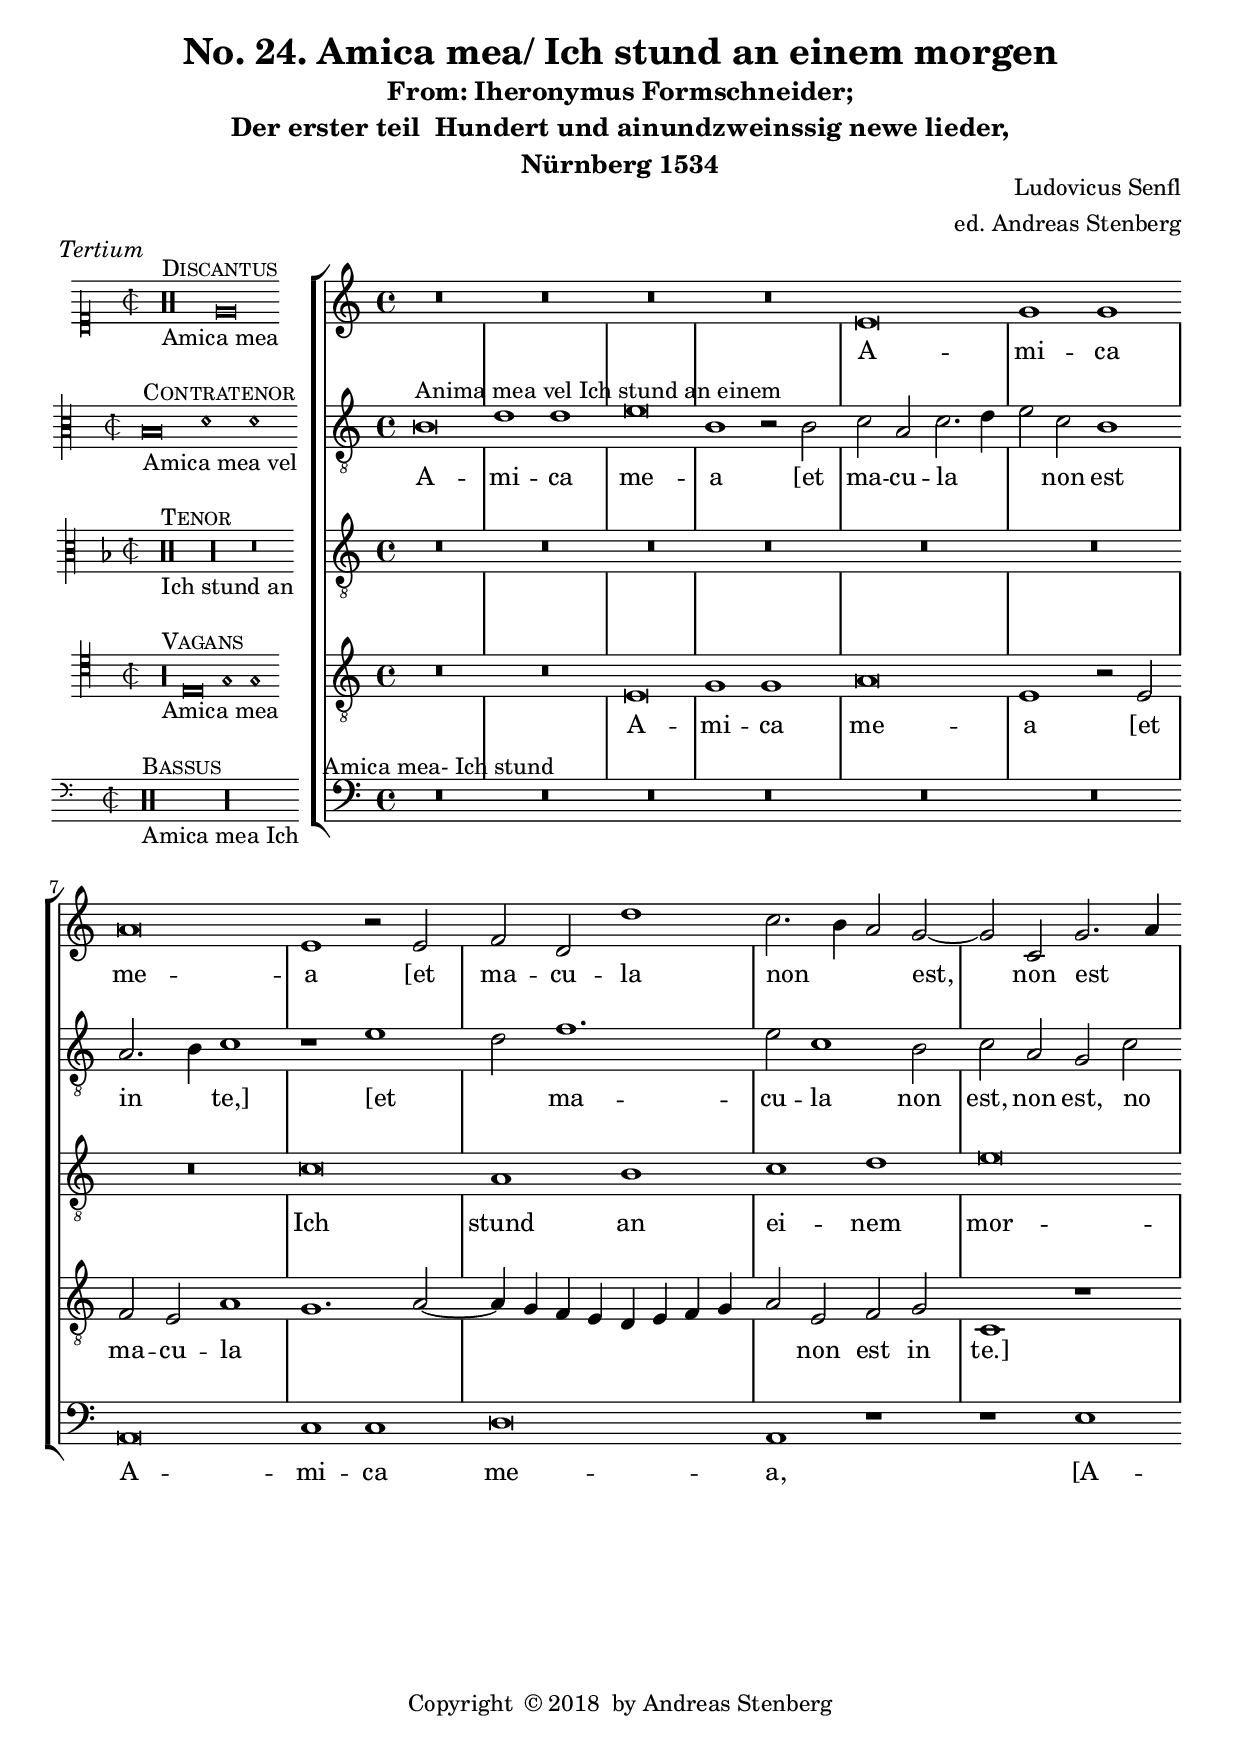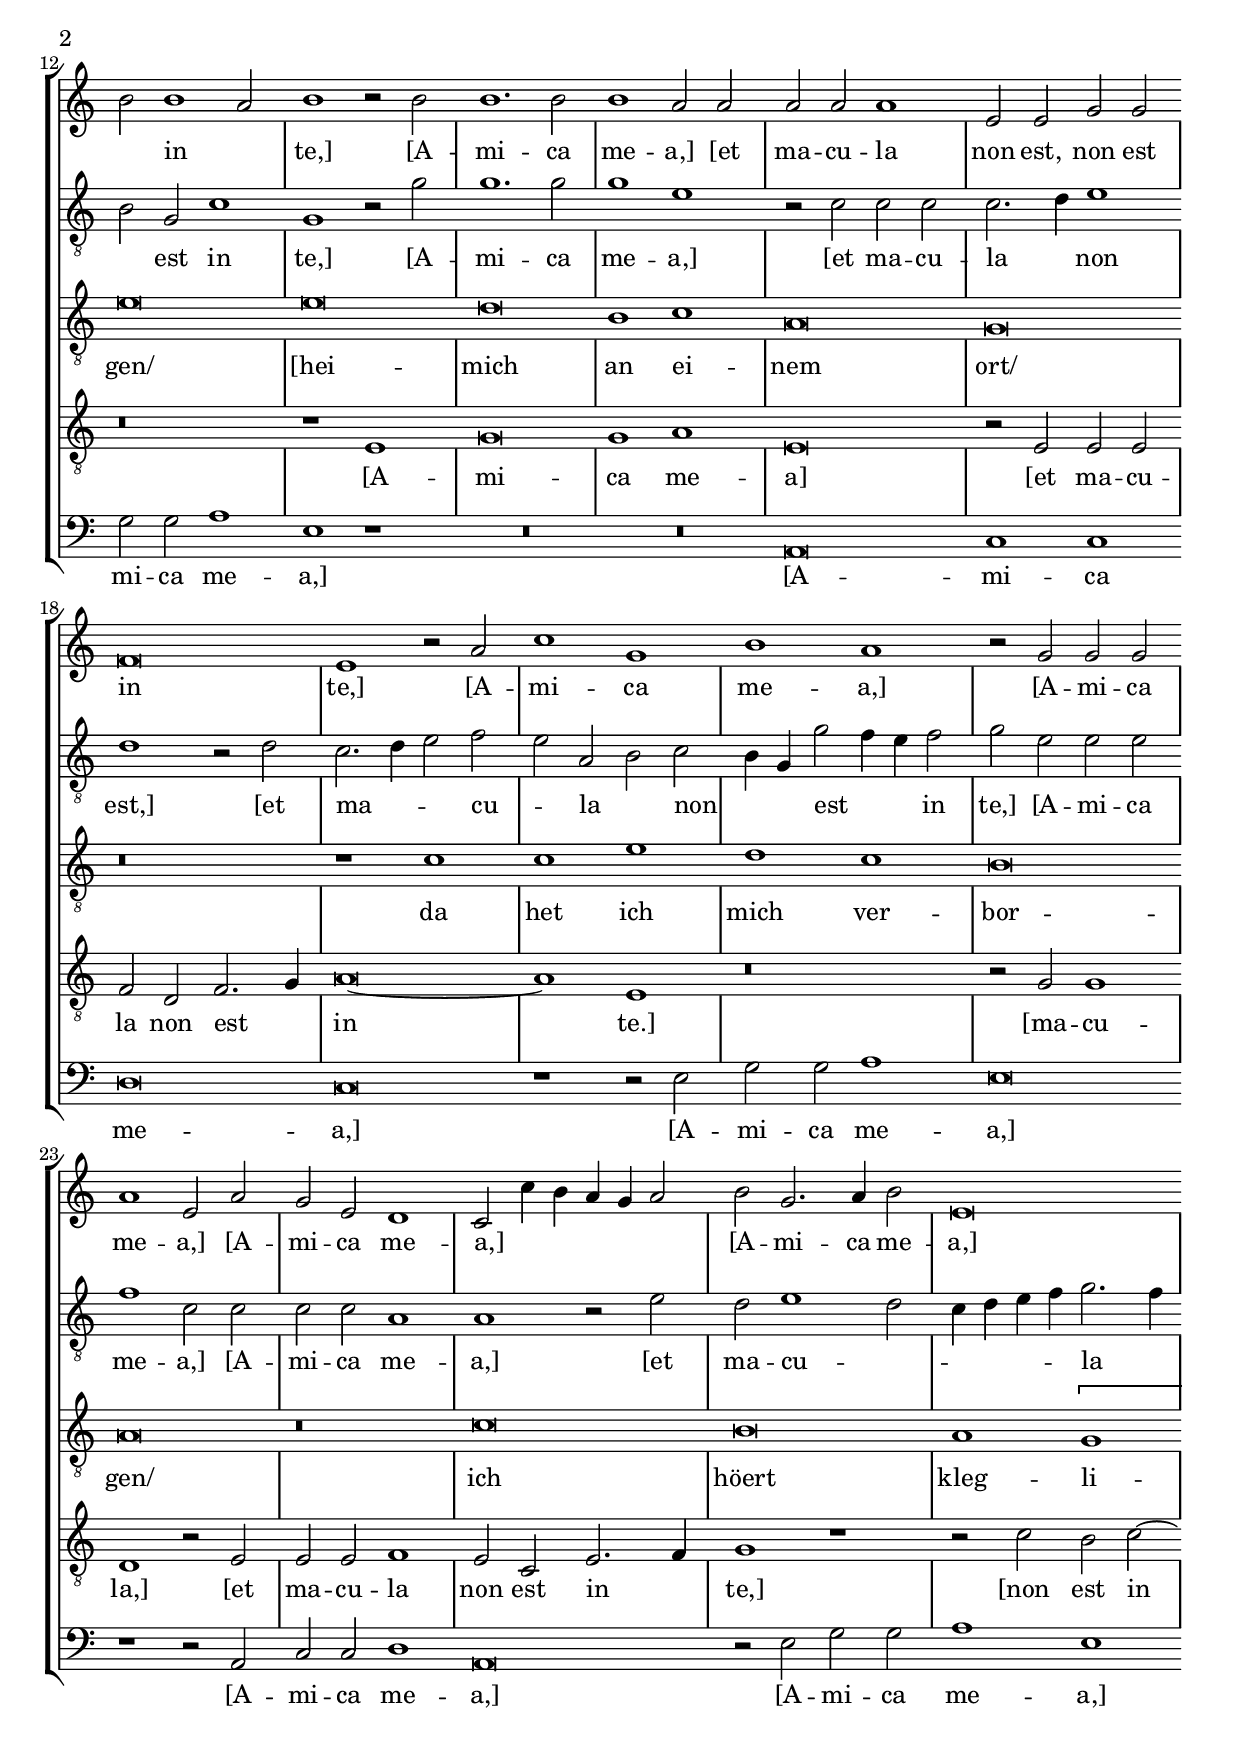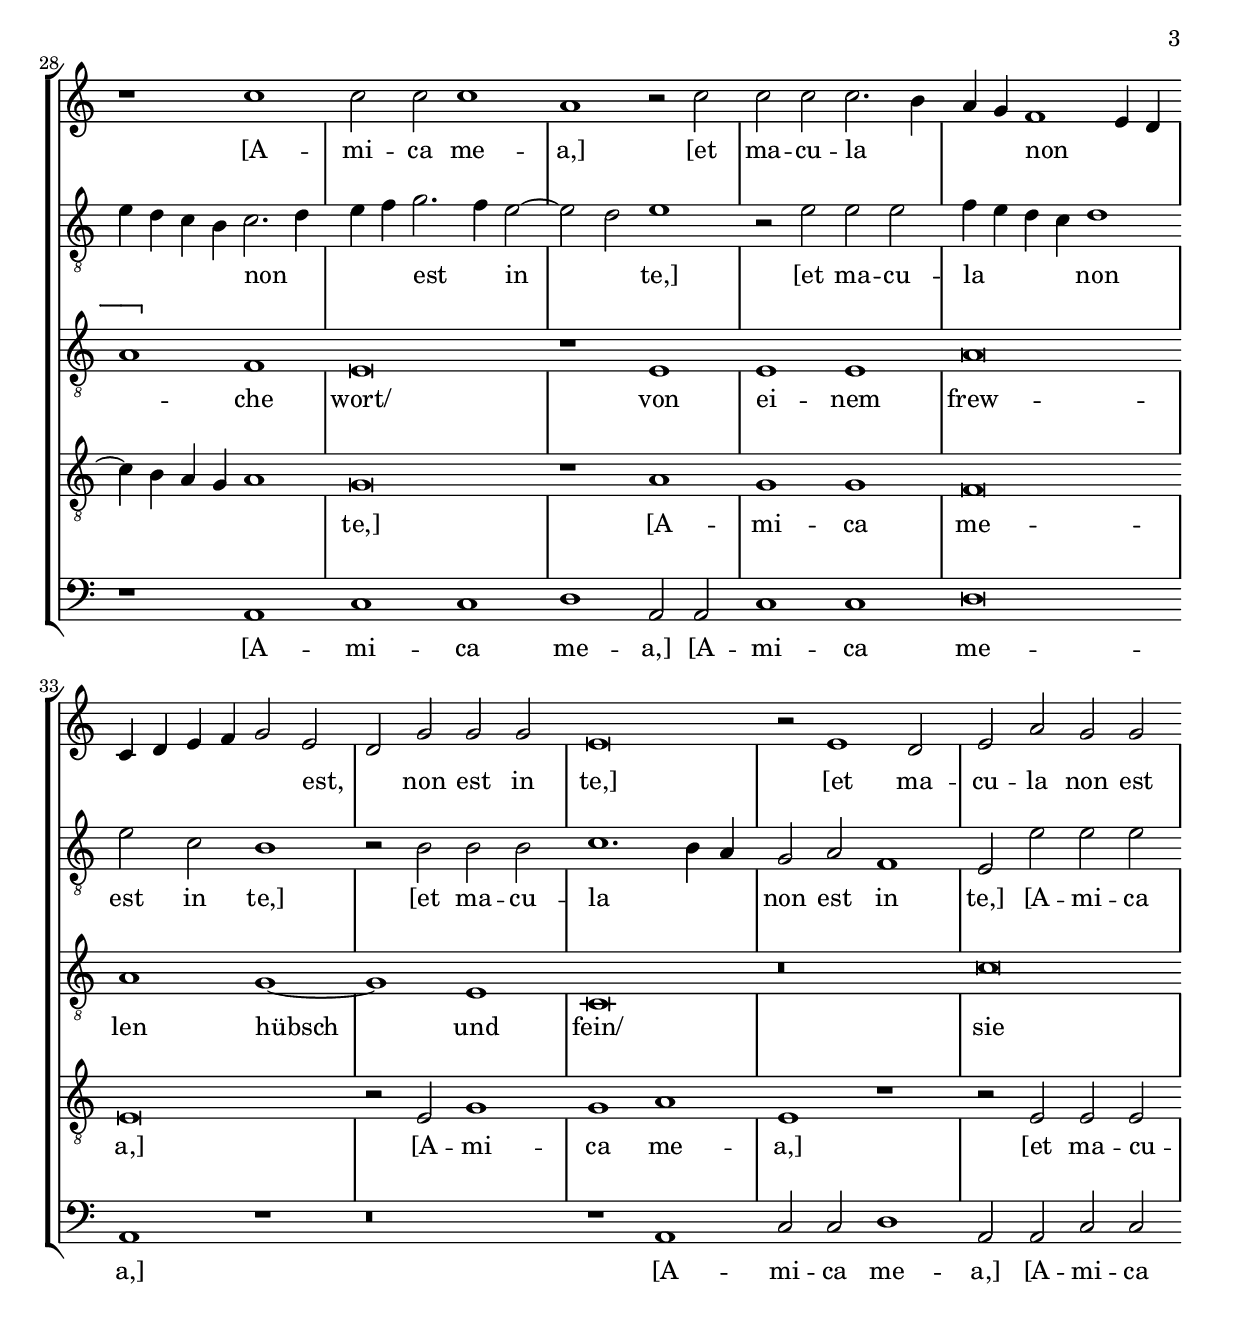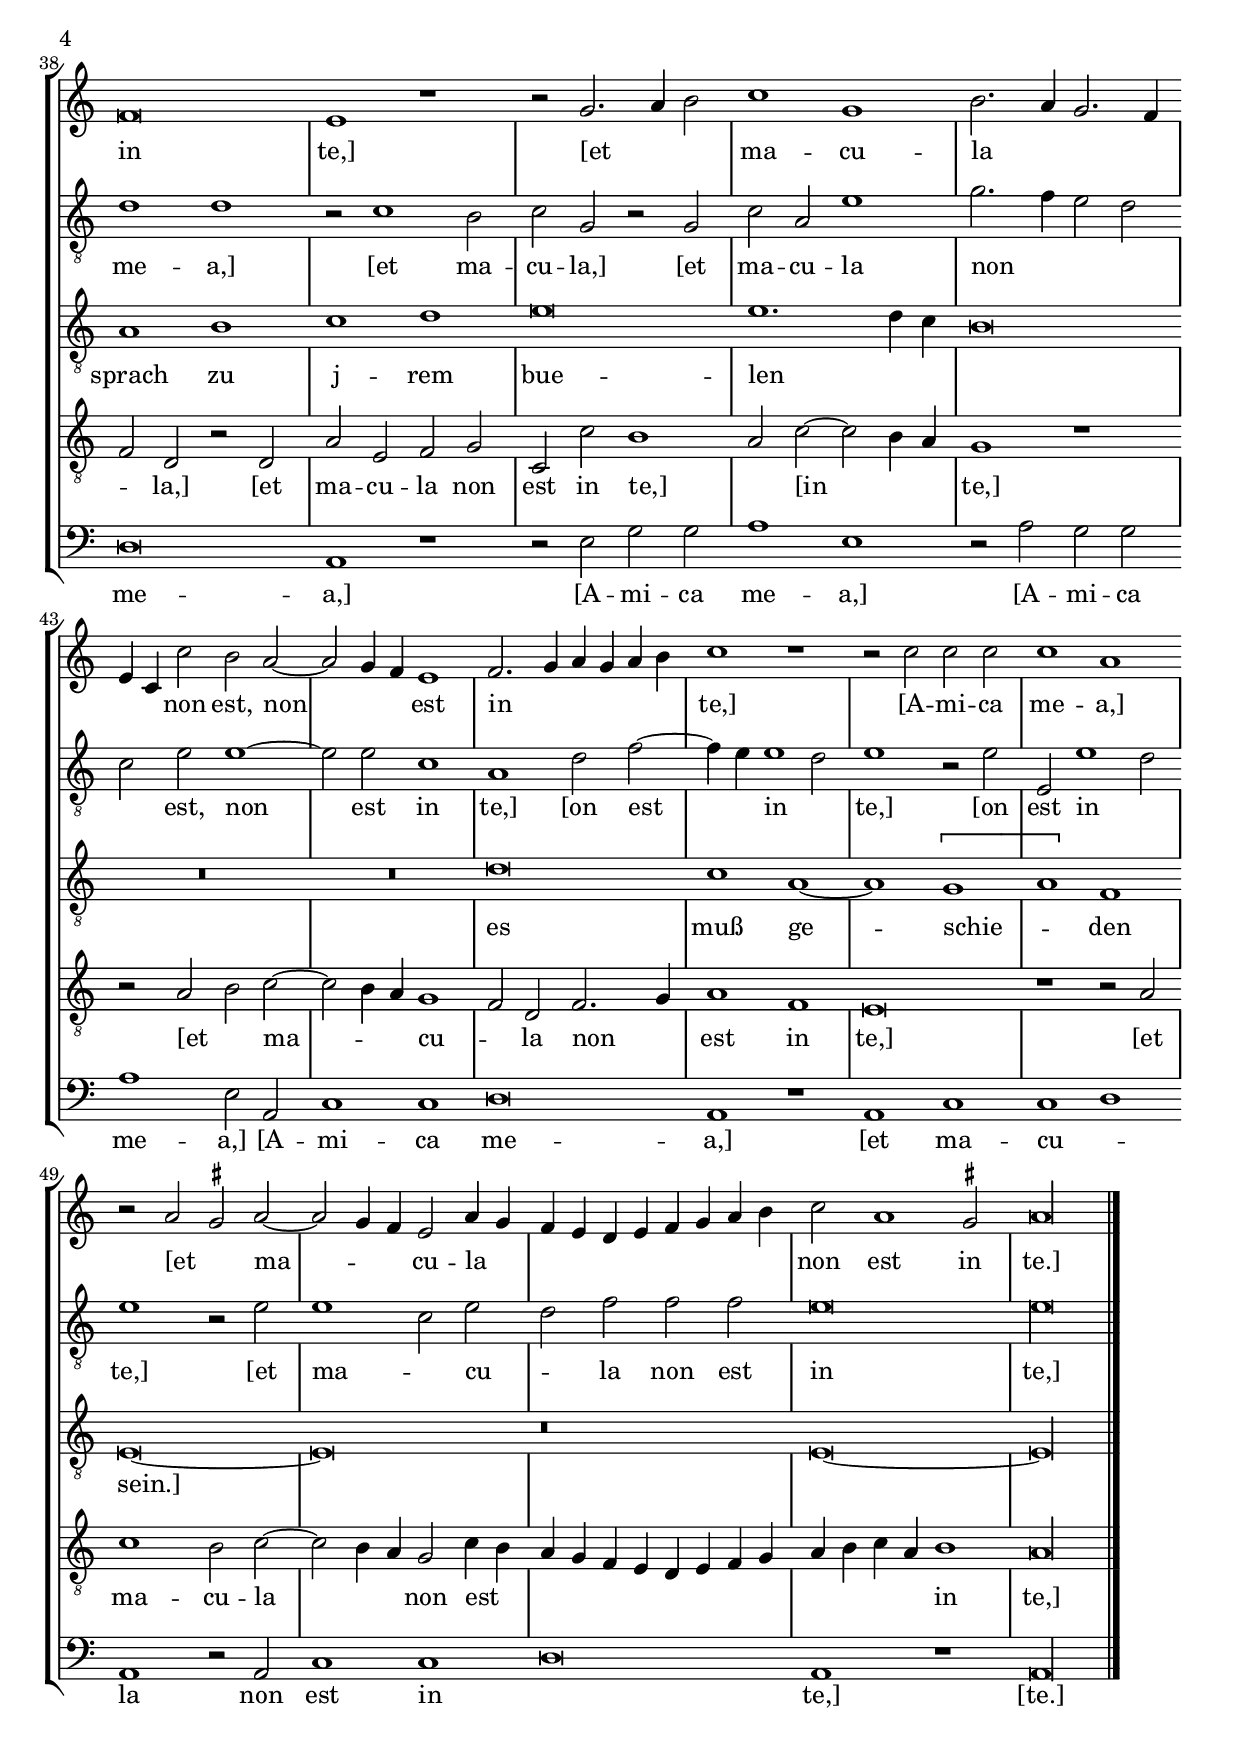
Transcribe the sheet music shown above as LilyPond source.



%%%%%%%%%%%%%%%%%%%%%%%%%%%%%%%%%%%%%%%%%%%%%%%%%%%%%%%%%%%%%%%%%%%
% This is a template based on the usual four part choir templater %
% where the voices have common lyrics at the the start but split  %
% to separate lyrics after a while.				  %
% This template is modyfied by AS from the one in the lilypond    %
% documentation.						  %
% This template is to be used for instance for fairly simple      %
% settings where the stanzas are set homophonicaly but twhere the %
% Chorus contains polyphony that require separate underlay for    %
% the different voices.						  %
%%%%%%%%%%%%%%%%%%%%%%%%%%%%%%%%%%%%%%%%%%%%%%%%%%%%%%%%%%%%%%%%%%%
\version "2.18.0"
\include "deutsch.ly"
ficta = \once \set suggestAccidentals =##t
\header {
  title = "No. 24. Amica mea/ Ich stund an einem morgen"
  subtitle = \markup \center-column { "From: Iheronymus Formschneider;" "Der erster teil  Hundert und ainundzweinssig newe lieder," "Nürnberg 1534" }
  composer = "Ludovicus Senfl"
  arranger = "ed. Andreas Stenberg"
  poet = ""
  meter =""
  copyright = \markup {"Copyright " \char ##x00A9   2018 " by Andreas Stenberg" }
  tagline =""
}
global = {
  \key c \major
}

sopMusic = \relative c'' {

  \set Score.tempoHideNote = ##t
  \tempo 1 = 86
  \time 4/4
  \set Timing.measureLength = #(ly:make-moment 4/2)
  \override Staff.BarLine.transparent = ##t
  R\breve*4
  e,\breve
  g1 g1
  a\breve
  e1 r2 e2
  f2 d2 d'1
  c2.( h4 a2) g2~
  g2 c,2 g'2.( a4
  h2) h1( a2)
  h1 r2 h2
  h1. h2				%% end of first line in orig.
  h1 a2 a2
  a2 a2 a1
  e2 e2 g2 g2
  f\breve
  e1 r2 a2
  c1 g1
  h1 a1
  r2 g2 g2 g2
  a1 e2 a2
  g2 e2 d1
  c2( c'4 h4 a4 g4 a2)			%% end of second line
  h2 g2. a4 h2
  e,\breve
  r1 c'1
  c2 c2 c1
  a1 r2 c2
  c2 c2 c2.( h4
  a4 g4) f1( e4 d4
  c4 d4 e4 f4 g2) e2(
  d2) g2 g2 g2
  e\breve				%% end of third line and first page
  r2 e1 d2
  e2 a2 g2 g2
  f\breve
  e1 r1
  r2 g2.( a4 h2)
  c1 g1
  h2.( a4 g2. f4
  e4 c4) c'2 h2 a2~(
  a2 g4 f4) e1
  f2.( g4 a4 g4 a4 h4) 			%% end of fourth line (first on second page)
  c1 r1
  r2 c2 c2 c2
  c1 a1
  r2 a2( \ficta gis2) a2~(
  a2 g4 f4) e2 a4( g4
  f4 e4 d4 e4 f4 g4 a4 h4)
  c2 a1 \ficta gis2
  \cadenzaOn
  a\longa
  \revert Staff.BarLine.transparent
  \bar "||"
}
sopWords = \lyricmode {
  A -- mi -- ca me -- a
  [et ma -- cu -- la non est, non  est in te,]
  [A -- mi -- ca me -- a,]
  [et ma -- cu -- la non est, non est in te,]
  [A -- mi -- ca me -- a,]
  [A -- mi -- ca me -- a,]
  [A -- mi -- ca me -- a,]
  [A -- mi -- ca me -- a,]
  [A -- mi -- ca me -- a,]
  [et ma -- cu -- la non est, non est in te,]
  [et ma -- cu -- la non est in te,]
  [et ma -- cu -- la non est, non est in te,]
  [A -- mi -- ca me -- a,]
  [et ma -- cu -- la non est in te.]
}
altoMusic = \relative c' {
  \clef "treble_8"
  \override Staff.BarLine.transparent = ##t
  h\breve^"Anima mea vel Ich stund an einem"
  d1 d1
  e\breve
  h1 r2 h2
  c2 a2 c2.( d4
  e2) c2 h1
  a2.( h4) c1
  r1 e1(
  d2) f1.
  e2 c1 h2
  c2 a2 g2 c2(				%% end of first line in orig.
  h2) g2 c1
  g1 r2 g'2
  g1. g2
  g1 e1
  r2 c2 c2 c2
  c2.( d4) e1
  d1 r2 d2
  c2.( d4 e2) f2(
  e2) a,2( h2) c2(
  h4 g4) g'2( f4 e4) 			%% end of second line and first page
  f2
  g2 e2 e2 e2
  f1 c2 c2
  c2 c2 a1
  a1 r2 e'2
  d2 e1( d2
  c4 d4 e4 f4) g2.( f4
  e4 d4 c4 h4) c2.( d4
  e4 f4) g2.( f4)				%% end of  third line (first on second page)
  e2~(
  e2 d2) e1
  r2 e2 e2 e2
  f4( e4 d4 c4) d1
  e2 c2 h1
  r2 h2 h2 h2
  c1.( h4 a4)
  g2 a2 f1
  e2 e'2 e2 e2
  d1 d1
  r2 c1 h2				%% end of fourth line
  c2 g2 r2 g2
  c2 a2 e'1
  g2.( f4 e2 d2
  c2) e2 e1~
  e2 e2 c1
  a1 d2 f2~(
  f4 e4) e1( d2)
  e1 r2 e2
  e,2 e'1( d2)
  e1					%% end of fifth line and second page
  r2 e2
  e1( c2) e2(
  d2) f2 f2 f2
  e\breve
  \cadenzaOn
  e\longa
  \revert Staff.BarLine.transparent
}
altoWords = \lyricmode {
  A -- mi -- ca me -- a
  [et ma -- cu -- la non est in te,]
  [et ma -- cu -- la non est,
  non est, no est in te,]
  [A -- mi -- ca me -- a,]
  [et ma -- cu -- la non est,]
  [et ma -- cu -- la non est in te,]
  [A -- mi -- ca me -- a,]
  [A -- mi -- ca me -- a,]
  [et ma -- cu -- la non est in te,]
  [et ma -- cu -- la non est in te,]
  [et ma -- cu -- la non est in te,]
  [A -- mi -- ca me -- a,]
  [et ma -- cu -- la,]
  [et ma -- cu -- la non est, non est in te,]
  [on est in te,]
  [on est in te,]
  [et ma -- cu -- la non est in te,]
}
tenorMusic = \relative c' {
  \clef "G_8"
  \override Staff.BarLine.transparent = ##t
  R\breve*7
  c\breve
  a1 h1
  c1 d1
  e\breve
  e\breve
  e\breve
  d\breve
  h1 c1
  a\breve
  g\breve
  r\breve
  r1 c1
  c1 e1
  d1 c1
  h\breve
  a\breve
  r\breve
  c\breve
  h\breve
  a1 \[g1\melisma
  a1\]\melismaEnd 					%% end of first line in orig.
  f1
  e\breve
  r1 e1
  e1 e1
  a\breve
  a1 g1~
  g1 e1
  c\breve
  r\breve
  c'\breve
  a1 h1
  c1 d1
  e\breve
  e1.\melisma d4 c4
  h\breve\melismaEnd
  R\breve*2
  d\breve
  c1 a1~
  a1 \[g1\melisma
  a1\]\melismaEnd f1
  e\breve~
  e\breve
  r\breve
  e\breve~
  \cadenzaOn
  e\longa
  \revert Staff.BarLine.transparent
}
tenorWords = \lyricmode {
  Ich stund an ei -- nem mor -- gen/
  [hei -- mich an ei -- nem ort/
  da het ich mich ver -- bor -- gen/
  ich höert kleg -- li -- che wort/
  von ei -- nem frew -- len hübsch und fein/
  sie sprach zu j -- rem bue -- len es muß ge -- schie -- den sein.]
}
tenorIIMusic = \relative c' {
  \clef "G_8"
  \override Staff.BarLine.transparent = ##t
  R\breve*2
  e,\breve
  g1 g1
  a\breve
  e1 r2 e2
  f2 e2 a1(
  g1. a2~
  a4 g4 f4 e4 d4 e4 f4 g4
  a2) e2 f2 g2
  c,1 r1
  r\breve
  r1 e1							%% end of first line and first page
  g\breve
  g1 a1
  e\breve
  r2 e2 e2 e2
  f2 d2 f2.( g4)
  a\breve~
  a1 e1
  r\breve
  r2 g2 g1
  d1 r2 e2
  e2 e2 f1
  e2 c2 e2.( f4)
  g1 r1
  r2 c2							%% end of second line (first on second page)
  h2 c2~(
  c4 h4 a4 g4 a1)
  g\breve
  r1 a1
  g1 g1
  f\breve
  e\breve
  r2 e2 g1
  g1 a1
  e1 r1
  r2 e2
  e2 e2( f2) d2
  r2 d2 a'2 e2
  f2 g2 c,2 c'2
  h1(							%% end of third line
  a2) c2~(
  c2 h4 a4)
  g1 r1
  r2 a2( h2) c2~(
  c2 h4 a4) g1(
  f2) d2 f2.( g4)
  a1 f1
  e\breve
  r1 r2 a2
  c1 h2 c2~(
  c2 h4 a4) g2 c4( h4					%% end of fourth line and second page
  a4 g4 f4 e4 d4 e4 f4 g4
  a4 h4 c4 a4) h1
  \cadenzaOn
  a\longa
  \revert Staff.BarLine.transparent
  \bar "|."
}
tenorIIWords = \lyricmode {
  A -- mi -- ca me -- a
  [et ma -- cu -- la non est in te.]
  [A -- mi -- ca me -- a]
  [et ma -- cu -- la non est in te.]
  [ma -- cu -- la,]
  [et ma -- cu -- la non est in te,]
  [non est in te,]
  [A -- mi -- ca me -- a,]
  [A -- mi -- ca me -- a,]
  [et ma -- cu -- la,]
  [et ma -- cu -- la non est in te,]
  [in te,]
  [et ma -- cu -- la non est in te,]
  [et ma -- cu -- la non est in te,]
}
bassMusic = \relative c {
  \override Staff.BarLine.transparent = ##t
  R\breve*6^"Amica mea- Ich stund"
  a\breve
  c1 c1
  d\breve
  a1 r1
  r1 e'1
  g2 g2 a1
  e1 r1
  R\breve*2
  a,\breve
  c1 c1
  d\breve
  c\breve
  r1 r2 e2
  g2 g2 a1
  e\breve
  r1 r2 a,2
  c2 c2						%% end of first line and first page
  d1
  a\breve
  r2 e'2 g2 g2
  a1 e1
  r1 a,1
  c1 c1
  d1 a2 a2
  c1 c1
  d\breve
  a1 r1
  r\breve
  r1 a1
  c2 c2 d1
  a2 a2 c2 c2
  d\breve
  a1 r1						%% end of second line (first on second page)
  r2 e'2 g2 g2
  a1 e1
  r2 a2 g2 g2
  a1 e2 a,2
  c1 c1
  d\breve
  a1 r1
  a1 c1
  c1( d1)
  a1 r2 a2
  c1 c1(
  d\breve)
  a1 r1
  \cadenzaOn
  a\longa
  \revert Staff.BarLine.transparent
}
bassWords = \lyricmode {
  A -- mi -- ca me -- a,
  [A -- mi -- ca me -- a,]
  [A -- mi -- ca me -- a,]
  [A -- mi -- ca me -- a,]
  [A -- mi -- ca me -- a,]
  [A -- mi -- ca me -- a,]
  [A -- mi -- ca me -- a,]
  [A -- mi -- ca me -- a,]
  [A -- mi -- ca me -- a,]
  [A -- mi -- ca me -- a,]
  [A -- mi -- ca me -- a,]
  [A -- mi -- ca me -- a,]
  [A -- mi -- ca me -- a,]
  [et ma -- cu -- la non est in te,]
  [te.]
}
incipitDiscantus = \markup {
  \score {
    {
      %      \set Staff.instrumentName = #"Tenor "
      \override NoteHead.style = #'neomensural
      \override Rest.style = #'neomensural
      \override Staff.TimeSignature.style = #'mensural
      \cadenzaOn
      \clef "petrucci-c1"
      \key c \major
      \time 2/2

      r\maxima ^\markup { \smallCaps"Discantus"} _"Amica mea"
      e'\breve
    }
    \layout {
      \context {
        \Voice
        \remove "Ligature_bracket_engraver"
        \consists "Mensural_ligature_engraver"
      }
      line-width = 4.5\cm
    }
  }
}


incipitAltus = \markup {
  \score {
    {
      %      \set Staff.instrumentName = #"Tenor "
      \override NoteHead.style = #'neomensural
      \override Rest.style = #'neomensural
      \override Staff.TimeSignature.style = #'mensural
      \cadenzaOn
      \clef "petrucci-c3"
      \key c \major
      \time 2/2
      h\breve^\markup \smallCaps"Contratenor" _"Amica mea vel"
      d'1 d'1
    }
    \layout {
      \context {
        \Voice
        \remove "Ligature_bracket_engraver"
        \consists "Mensural_ligature_engraver"
      }
      line-width = 4.5\cm
    }
  }
}


incipitTenor = \markup {
  \score {
    {
      %      \set Staff.instrumentName = #"Tenor "
      \override NoteHead.style = #'neomensural
      \override Rest.style = #'neomensural
      \override Staff.TimeSignature.style = #'mensural
      \cadenzaOn
      \clef "petrucci-c3"
      \key f \major
      \time 2/2
      r\maxima^\markup \smallCaps"Tenor" _"Ich stund an"
      r\longa
      r\breve
    }
    \layout {
      \context {
        \Voice
        \remove "Ligature_bracket_engraver"
        \consists "Mensural_ligature_engraver"
      }
      line-width = 5.0\cm
    }
  }
}

incipitTenorII = \markup {
  \score {
    {
      %      \set Staff.instrumentName = #"Tenor "
      \override NoteHead.style = #'neomensural
      \override Rest.style = #'neomensural
      \override Staff.TimeSignature.style = #'mensural
      \cadenzaOn
      \clef "petrucci-c4"
      \key c  \major
      \time 2/2
      r\longa^\markup \smallCaps"Vagans"_"Amica mea"
      e\breve
      g1 g1
    }
    \layout {
      \context {
        \Voice
        \remove "Ligature_bracket_engraver"
        \consists "Mensural_ligature_engraver"
      }
      line-width = 5.0\cm
    }
  }
}

#(append! supported-clefs '(("mensural-f3" . ("clefs.mensural.f" 0 0))))

incipitBassus = \markup {
  \score {
    {
      %      \set Staff.instrumentName = #"Tenor "
      \override NoteHead.style = #'neomensural
      \override Rest.style = #'neomensural
      \override Staff.TimeSignature.style = #'mensural
      \cadenzaOn
      \clef "mensural-f"
      \key c \major
      \time 2/2
      r\maxima^\markup \smallCaps"Bassus"_"Amica mea Ich"
      r\longa
    }
    \layout {
      \context {
        \Voice
        \remove "Ligature_bracket_engraver"
        \consists "Mensural_ligature_engraver"
      }
      line-width = 4.5\cm
    }
  }
}


\score {
  <<
    \new StaffGroup \with {
      \override VerticalAxisGroup.staff-staff-spacing = #'((basic-distance . 12))
    } <<
      \new Staff = treble <<
        \set Staff.instrumentName = \incipitDiscantus
        \new Voice = "sopranos" {
          \set  Staff.midiInstrument ="choir aahs"
          %	\voiceOne
          << \global \sopMusic >>
        }
      >>
      \new Lyrics = sopranos { s1 }

      \new Staff = "medius" <<
        \set Staff.instrumentName = \incipitAltus

        \new Voice = "altos" {
          %	\voiceTwo
          \set  Staff.midiInstrument ="choir aahs"
          << \global \altoMusic >>
        }
      >>

      \new Lyrics = "altos" { s1 }
      \new Staff = tenors <<
        \set Staff.instrumentName = \incipitTenor

        \clef "treble"
        \new Voice = "tenors" {
          \set  Staff.midiInstrument ="choir aahs"
          %	\voiceOne
          << \global \tenorMusic >>
        }
      >>
      \new Lyrics = "tenors" { s1 }

\new Staff = tenors_II <<
        \set Staff.instrumentName = \incipitTenorII

        \clef "treble"
        \new Voice = "tenorsII" {
          \set  Staff.midiInstrument ="choir aahs"
          %	\voiceOne
          << \global \tenorIIMusic >>
        }
      >>
      \new Lyrics = "tenorsII" { s1 }

      \new Staff ="basses" {
        \set Staff.instrumentName = \incipitBassus

        \new Voice = "basses" {
          \set  Staff.midiInstrument ="choir aahs"
          \clef "bass"
          %	\voiceTwo
          << \global \bassMusic >>
        }
      }
    >>
    \new Lyrics = basses { s1 }

    \context Lyrics = sopranos \lyricsto sopranos \sopWords
    \context Lyrics = altos \lyricsto altos \altoWords
    \context Lyrics = tenors \lyricsto tenors \tenorWords
    \context Lyrics = tenorsII \lyricsto tenorsII \tenorIIWords
    \context Lyrics = basses \lyricsto basses \bassWords
  >>
  \layout {
    \context {
      \Score
      % no bars in staves
      %      \override BarLine.transparent = ##t

    }
    % the next three instructions keep the lyrics between the bar lines
    \context {
      \Lyrics
      \consists "Bar_engraver"
      \override BarLine.transparent = ##t
    }
    \context {
      \StaffGroup
      \consists "Separating_line_group_engraver"
    }
    \context {
      \Voice
      % no slurs
      \override Slur.transparent = ##t
      % Comment in the below "\remove" command to allow line
      % breaking also at those barlines where a note overlaps
      % into the next bar.  The command is commented out in this
      % short example score, but especially for large scores, you
      % will typically yield better line breaking and thus improve
      % overall spacing if you comment in the following command.
      %\remove "Forbid_line_break_engraver"
    }
    indent = 4.5\cm
  }
  \header {
    piece = \markup \italic "Tertium"
  }
}
\score {
  <<
    \new StaffGroup <<
      \new Staff = treble <<
        \set Staff.instrumentName = \incipitDiscantus
        \new Voice = "sopranos" {
          \set  Staff.midiInstrument ="choir aahs"
          %	\voiceOne
          << \global \sopMusic >>
        }
      >>
      \new Lyrics = sopranos { s1 }

      \new Staff = "medius" <<
        \set Staff.instrumentName = \incipitAltus

        \new Voice = "altos" {
          %	\voiceTwo
          \set  Staff.midiInstrument ="choir aahs"
          << \global \altoMusic >>
        }
      >>

      \new Lyrics = "altos" { s1 }
      \new Staff = tenors <<
        \set Staff.instrumentName = \incipitTenor

        \clef "treble"
        \new Voice = "tenors" {
          \set  Staff.midiInstrument ="choir aahs"
          %	\voiceOne
          << \global \tenorMusic >>
        }
      >>
      \new Lyrics = "tenors" { s1 }
      \new Staff = tenors <<
        \set Staff.instrumentName = \incipitTenor

        \clef "treble"

        \new Voice = "tenorsII" {
          \set  Staff.midiInstrument ="choir aahs"
          %	\voiceOne
          << \global \tenorIIMusic >>
        }
      >>
      \new Lyrics = "tenors" { s1 }

      \new Staff ="basses" {
        \set Staff.instrumentName = \incipitBassus

        \new Voice = "basses" {
          \set  Staff.midiInstrument ="choir aahs"
          \clef "G_8"
          %	\voiceTwo
          << \global \bassMusic >>
        }
      }
     >>
    \new Lyrics = basses { s1 }

    \context Lyrics = sopranos \lyricsto sopranos \sopWords
    \context Lyrics = altos \lyricsto altos \altoWords
    \context Lyrics = tenors \lyricsto tenors \tenorWords
    \context Lyrics = tenorsII \lyricsto tenorsII \tenorIIWords
    \context Lyrics = basses \lyricsto basses \bassWords
  >>
  \midi {}
}

\markup {
  \column {
    \fill-line {
      ""
      {
        \column {
          \left-align {
            \line { \hspace #'15 "1." }
            "Ich stund an einem morgen/"
            "heimich an einem ort/"
            "da het ich mich verborgen/"
            "Ich hört klegliche wort/"
            "von einem frewlen hübsch und fein/"
            "sie sprach zu jrem buelen"
            "es muß gescheiden sein."
          }
        }
      }
      ""
      {
        \column {
          \left-align {
            \line { \hspace #'15 "2." }
            "Hertz lieb ich hab vernumen/"
            "du wölst von hinnen schier/"
            "wen wiltu wider kumen/"
            "das soltu sagen mir/"
            "nun merk mein feins lieb was ich sag/"
            "mein zukunft thust mich fragen/"
            "was weder stund noch tag."
          }
        }
      }
      ""
    }
    \vspace #'1.5
    \fill-line {
      ""
      {
        \column {
          \left-align {
            \line { \hspace #'15 "3." }
            "Das frewlein weinet sere"
            "Sein hertz was unmuts wol/"
            "so gib mir weis und lere/"
            "was ich mich halten sol/"
            "für dich so setz ich al mein hab/"
            "und wiltu hie bebleiben/"
            "verzer dich iar und tag."
          }
        }
      }
      ""
      {
        \column {
          \left-align {
            \line { \hspace #'15 "4." }
            "Das knab sprach aus seinem muete/"
            "dein wil ich wol soüer/"
            "ver zer ich dir dein guete/"
            "ein iar wer bald hinfür/"
            "darnach mus es gescheyden sein/"
            "ich wil dich freundlich bitten/"
            "setz deinen willen darein."
          }
        }
      }
      ""
    }
    \vspace #'1.5
    \fill-line {
      ""
      {
        \column {
          \left-align {
            \line { \hspace #'15 "5." }
            "Das freulein schren laut worten/"
            "wort yber alless leyd/"
            "mich krenckin deine worte/"
            "hertz lieb nit von mir scheide/"
            "für dich setz ich gut und eer/"
            "und solt ich mit dir ziehen/"
            "kein weg wer mir zu ferr."
          }
        }
      }
      ""
      {
        \column {
          \left-align {
            \line { \hspace #'15 "6." }
            "Da sprach der knab mit zuchten/"
            "mein schatz ob allem gut/"
            "ich wil dich freuntlich bitten/"
            "schlag solchs aus deinem muet/"
            "gedecht mer an die frerunde dein/"
            "die dir kein arges trawen/"
            "und telich bey dir sein."
          }
        }
      }
      ""
    }
    \vspace #'1.5
    \fill-line {
      ""
      {
        \column {
          \left-align {
            \line { \hspace #'15 "7." }
            "Da kert er ir den rucken/"
            "er sprach nit mer zu ir/"
            "das freilen teth sich schmucken/"
            "in einen winkel schier/"
            "es weinet dz sie schier verging/"
            "dis hat ein Schreiber gesungen/"
            "wie es eim frewlen gieng."
          }
        }
      }
      ""
    }
  }
}
\paper {
  ragged-bottom = ##t
  ragged-last-bottom = ##t
  ragged-last = ##t
}

%{
convert-ly.py (GNU LilyPond) 2.18.2  convert-ly.py: Processing `'...
Applying conversion: 2.15.7, 2.15.9, 2.15.10, 2.15.16, 2.15.17,
2.15.18, 2.15.19, 2.15.20, 2.15.25, 2.15.32, 2.15.39, 2.15.40,
2.15.42, 2.15.43, 2.16.0, 2.17.0, 2.17.4, 2.17.5, 2.17.6, 2.17.11,
2.17.14, 2.17.15, 2.17.18, 2.17.19, 2.17.20, 2.17.25, 2.17.27,
2.17.29, 2.17.97, 2.18.0
%}
